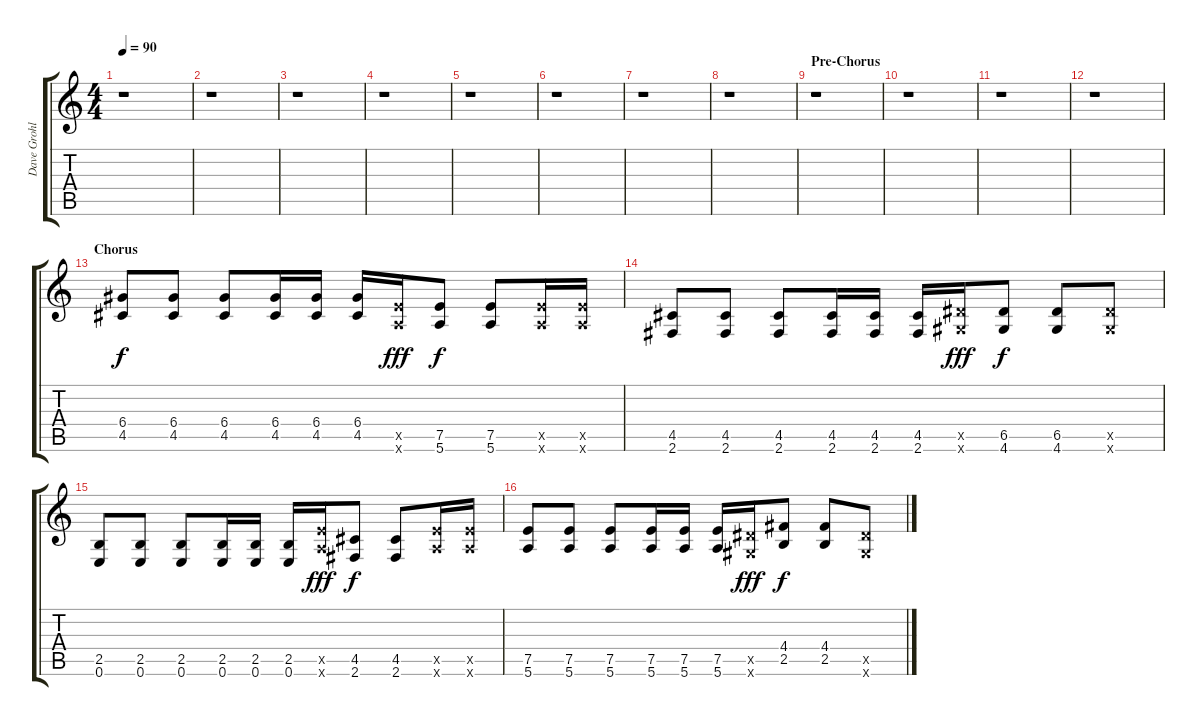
\track ("Dave Grohl" "Dave Grohl") {instrument overdrivenguitar}
\staff {score tabs}
\tuning (E4 B3 G3 D3 A2 E2) {hide}
\ts (4 4)
\tempo 90
\clef g2
\ks c
r.1{dy f} |
r.1 |
r.1 |
r.1 |
r.1 |
r.1 |
r.1 |
r.1 |
\section ("" "Pre-Chorus")
r.1 |
r.1 |
r.1 |
r.1 |
\section ("" "Chorus")
(6.4 4.5).8 (6.4 4.5).8 (6.4 4.5).8 (6.4 4.5).16 (6.4 4.5).16 (6.4 4.5).16 (7.5{x} 5.6{x}).16{dy fff} (7.5 5.6).8{dy f} (7.5 5.6).8 (7.5{x} 5.6{x}).16 (7.5{x} 5.6{x}).16 |
(4.5 2.6).8 (4.5 2.6).8 (4.5 2.6).8 (4.5 2.6).16 (4.5 2.6).16 (4.5 2.6).16 (6.5{x} 4.6{x}).16{dy fff} (6.5 4.6).8{dy f} (6.5 4.6).8 (6.5{x} 4.6{x}).8 |
(2.5 0.6).8 (2.5 0.6).8 (2.5 0.6).8 (2.5 0.6).16 (2.5 0.6).16 (2.5 0.6).16 (7.5{x} 5.6{x}).16{dy fff} (4.5 2.6).8{dy f} (4.5 2.6).8 (7.5{x} 5.6{x}).16 (7.5{x} 5.6{x}).16 |
(7.5 5.6).8 (7.5 5.6).8 (7.5 5.6).8 (7.5 5.6).16 (7.5 5.6).16 (7.5 5.6).16 (6.5{x} 4.6{x}).16{dy fff} (4.4 2.5).8{dy f} (4.4 2.5).8 (6.5{x} 4.6{x}).8
